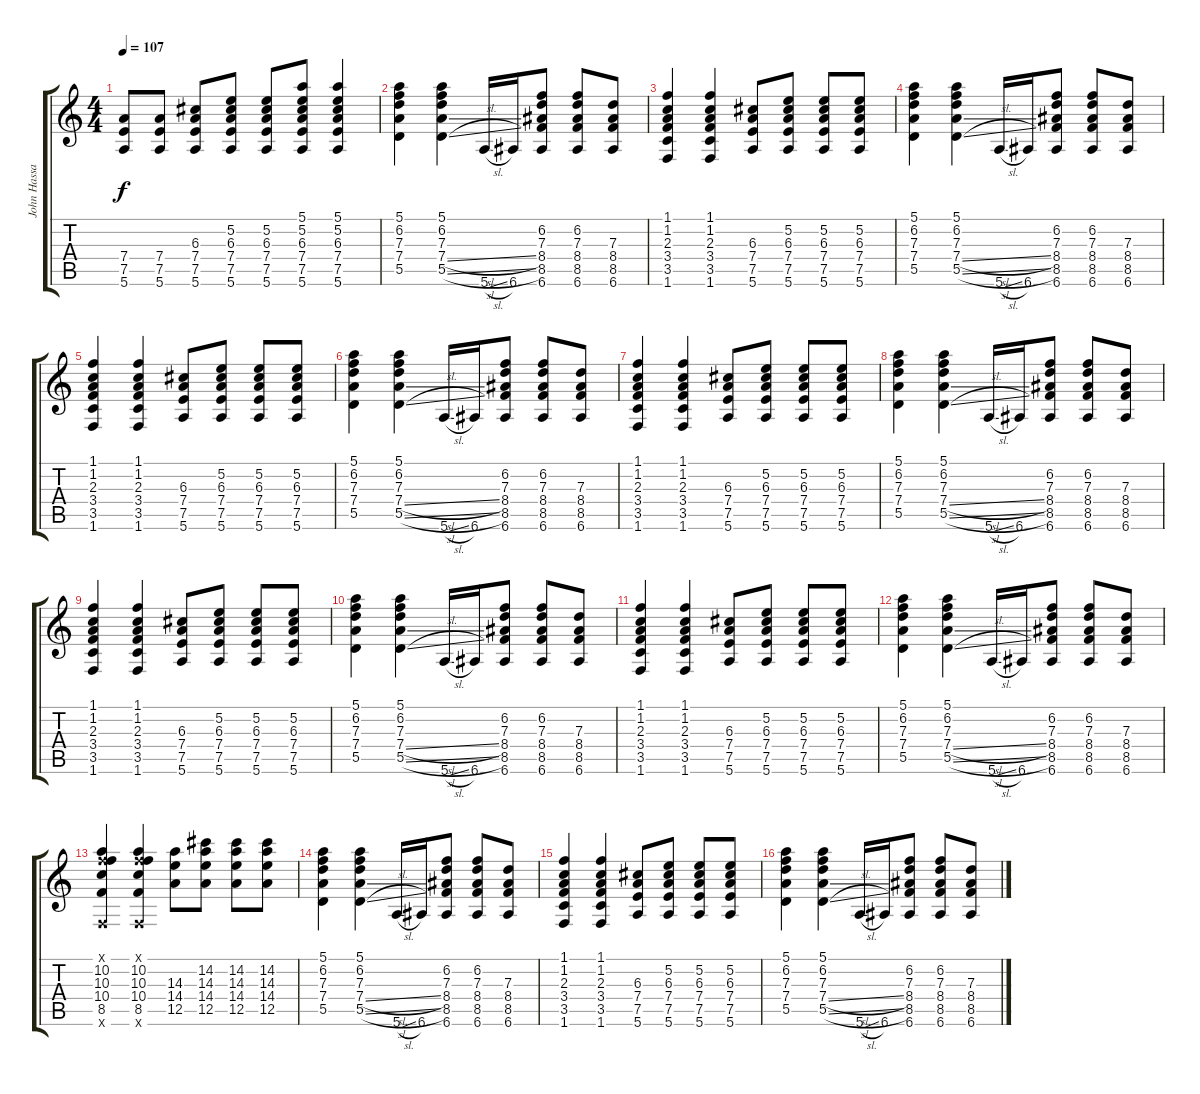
\track ("John Hassal" "John Hassa") {instrument acousticguitarsteel}
\staff {score tabs}
\tuning (E4 B3 G3 D3 A2 E2) {hide}
\ts (4 4)
\tempo 107
\clef g2
\ks c
(7.4 7.5 5.6).8{dy f} (7.4 7.5 5.6).8 (6.3 7.4 7.5 5.6).8 (5.2 6.3 7.4 7.5 5.6).8 (5.2 6.3 7.4 7.5 5.6).8 (5.1 5.2 6.3 7.4 7.5 5.6).8 (5.1 5.2 6.3 7.4 7.5 5.6).4 |
(5.1 6.2 7.3 7.4 5.5).4 (5.1 6.2 7.3 7.4{sl} 5.5{sl}).4 5.6{sl}.16 6.6.16 (6.2 7.3 8.4 8.5 6.6).8 (6.2 7.3 8.4 8.5 6.6).8 (7.3 8.4 8.5 6.6).8 |
(1.1 1.2 2.3 3.4 3.5 1.6).4 (1.1 1.2 2.3 3.4 3.5 1.6).4 (6.3 7.4 7.5 5.6).8 (5.2 6.3 7.4 7.5 5.6).8 (5.2 6.3 7.4 7.5 5.6).8 (5.2 6.3 7.4 7.5 5.6).8 |
(5.1 6.2 7.3 7.4 5.5).4 (5.1 6.2 7.3 7.4{sl} 5.5{sl}).4 5.6{sl}.16 6.6.16 (6.2 7.3 8.4 8.5 6.6).8 (6.2 7.3 8.4 8.5 6.6).8 (7.3 8.4 8.5 6.6).8 |
(1.1 1.2 2.3 3.4 3.5 1.6).4 (1.1 1.2 2.3 3.4 3.5 1.6).4 (6.3 7.4 7.5 5.6).8 (5.2 6.3 7.4 7.5 5.6).8 (5.2 6.3 7.4 7.5 5.6).8 (5.2 6.3 7.4 7.5 5.6).8 |
(5.1 6.2 7.3 7.4 5.5).4 (5.1 6.2 7.3 7.4{sl} 5.5{sl}).4 5.6{sl}.16 6.6.16 (6.2 7.3 8.4 8.5 6.6).8 (6.2 7.3 8.4 8.5 6.6).8 (7.3 8.4 8.5 6.6).8 |
(1.1 1.2 2.3 3.4 3.5 1.6).4 (1.1 1.2 2.3 3.4 3.5 1.6).4 (6.3 7.4 7.5 5.6).8 (5.2 6.3 7.4 7.5 5.6).8 (5.2 6.3 7.4 7.5 5.6).8 (5.2 6.3 7.4 7.5 5.6).8 |
(5.1 6.2 7.3 7.4 5.5).4 (5.1 6.2 7.3 7.4{sl} 5.5{sl}).4 5.6{sl}.16 6.6.16 (6.2 7.3 8.4 8.5 6.6).8 (6.2 7.3 8.4 8.5 6.6).8 (7.3 8.4 8.5 6.6).8 |
(1.1 1.2 2.3 3.4 3.5 1.6).4 (1.1 1.2 2.3 3.4 3.5 1.6).4 (6.3 7.4 7.5 5.6).8 (5.2 6.3 7.4 7.5 5.6).8 (5.2 6.3 7.4 7.5 5.6).8 (5.2 6.3 7.4 7.5 5.6).8 |
(5.1 6.2 7.3 7.4 5.5).4 (5.1 6.2 7.3 7.4{sl} 5.5{sl}).4 5.6{sl}.16 6.6.16 (6.2 7.3 8.4 8.5 6.6).8 (6.2 7.3 8.4 8.5 6.6).8 (7.3 8.4 8.5 6.6).8 |
(1.1 1.2 2.3 3.4 3.5 1.6).4 (1.1 1.2 2.3 3.4 3.5 1.6).4 (6.3 7.4 7.5 5.6).8 (5.2 6.3 7.4 7.5 5.6).8 (5.2 6.3 7.4 7.5 5.6).8 (5.2 6.3 7.4 7.5 5.6).8 |
(5.1 6.2 7.3 7.4 5.5).4 (5.1 6.2 7.3 7.4{sl} 5.5{sl}).4 5.6{sl}.16 6.6.16 (6.2 7.3 8.4 8.5 6.6).8 (6.2 7.3 8.4 8.5 6.6).8 (7.3 8.4 8.5 6.6).8 |
(1.1{x} 10.2 10.3 10.4 8.5 1.6{x}).4 (1.1{x} 10.2 10.3 10.4 8.5 1.6{x}).4 (14.3 14.4 12.5).8 (14.2 14.3 14.4 12.5).8 (14.2 14.3 14.4 12.5).8 (14.2 14.3 14.4 12.5).8 |
(5.1 6.2 7.3 7.4 5.5).4 (5.1 6.2 7.3 7.4{sl} 5.5{sl}).4 5.6{sl}.16 6.6.16 (6.2 7.3 8.4 8.5 6.6).8 (6.2 7.3 8.4 8.5 6.6).8 (7.3 8.4 8.5 6.6).8 |
(1.1 1.2 2.3 3.4 3.5 1.6).4 (1.1 1.2 2.3 3.4 3.5 1.6).4 (6.3 7.4 7.5 5.6).8 (5.2 6.3 7.4 7.5 5.6).8 (5.2 6.3 7.4 7.5 5.6).8 (5.2 6.3 7.4 7.5 5.6).8 |
(5.1 6.2 7.3 7.4 5.5).4 (5.1 6.2 7.3 7.4{sl} 5.5{sl}).4 5.6{sl}.16 6.6.16 (6.2 7.3 8.4 8.5 6.6).8 (6.2 7.3 8.4 8.5 6.6).8 (7.3 8.4 8.5 6.6).8
